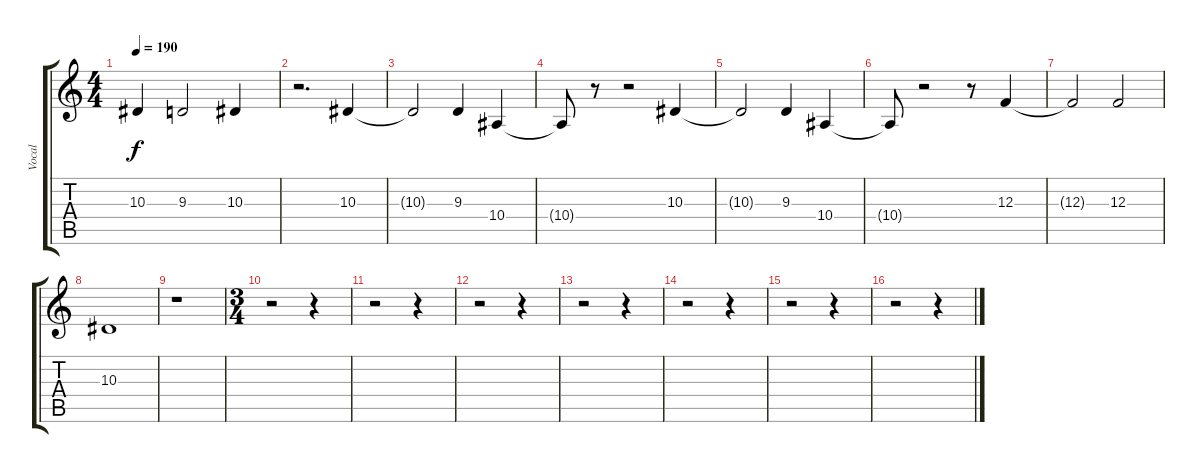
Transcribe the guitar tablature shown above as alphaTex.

\track ("Vocal" "Vocal") {instrument stringensemble1}
\staff {score tabs}
\tuning (D4 A3 F3 C3 G2 C2) {hide}
\ts (4 4)
\tempo 190
\clef g2
\ks c
10.3{t}.4{dy f} 9.3.2 10.3.4 |
r.2{d} 10.3.4 |
10.3{t}.2 9.3.4 10.4.4 |
10.4{t}.8 r.8 r.2 10.3.4 |
10.3{t}.2 9.3.4 10.4.4 |
10.4{t}.8 r.2 r.8 12.3.4 |
12.3{t}.2 12.3.2 |
10.3.1 |
r.1 |
\ts (3 4)
r.2 r.4 |
r.2 r.4 |
r.2 r.4 |
r.2 r.4 |
r.2 r.4 |
r.2 r.4 |
r.2 r.4
